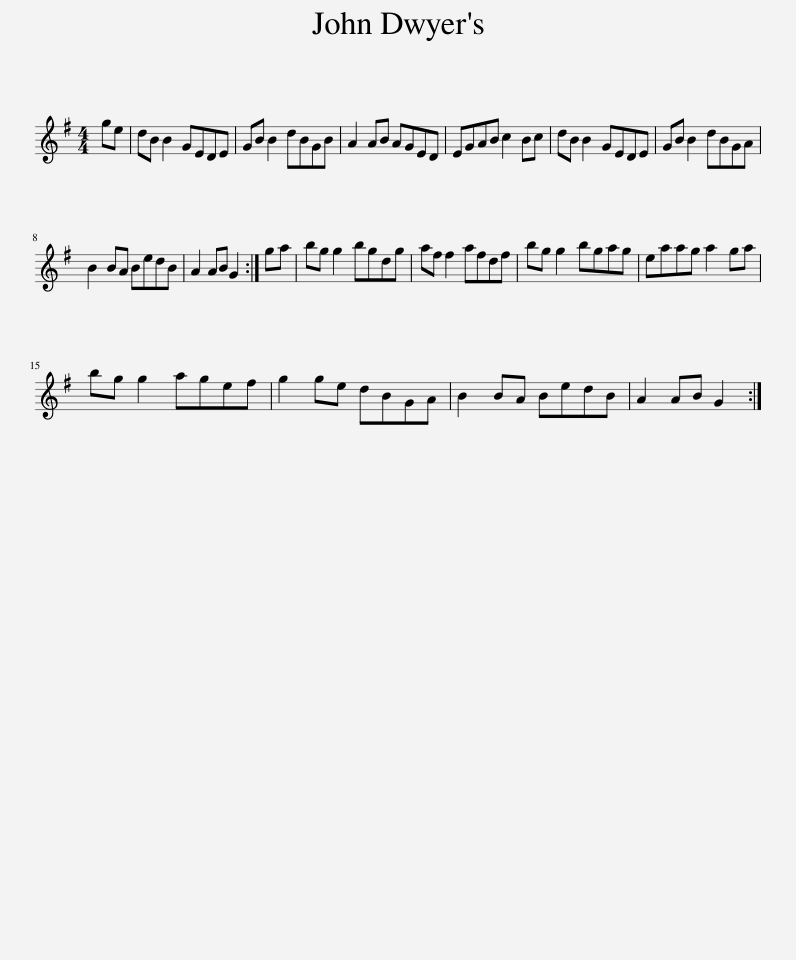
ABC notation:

X:1
L:1/8
M:4/4
I:linebreak $
K:G
V:1 treble
V:1
 ge | dB B2 GEDE | GB B2 dBGB | A2 AB AGED | EGAB c2 Bc | %5
 dB B2 GEDE | GB B2 dBGA |$ B2 BA BedB | A2 AB G2 :| ga | %10
 bg g2 bgdg | af f2 afdf | bg g2 bgag | eaag a2 ga |$ bg g2 agef | %15
 g2 ge dBGA | B2 BA BedB | A2 AB G2 :| %18
